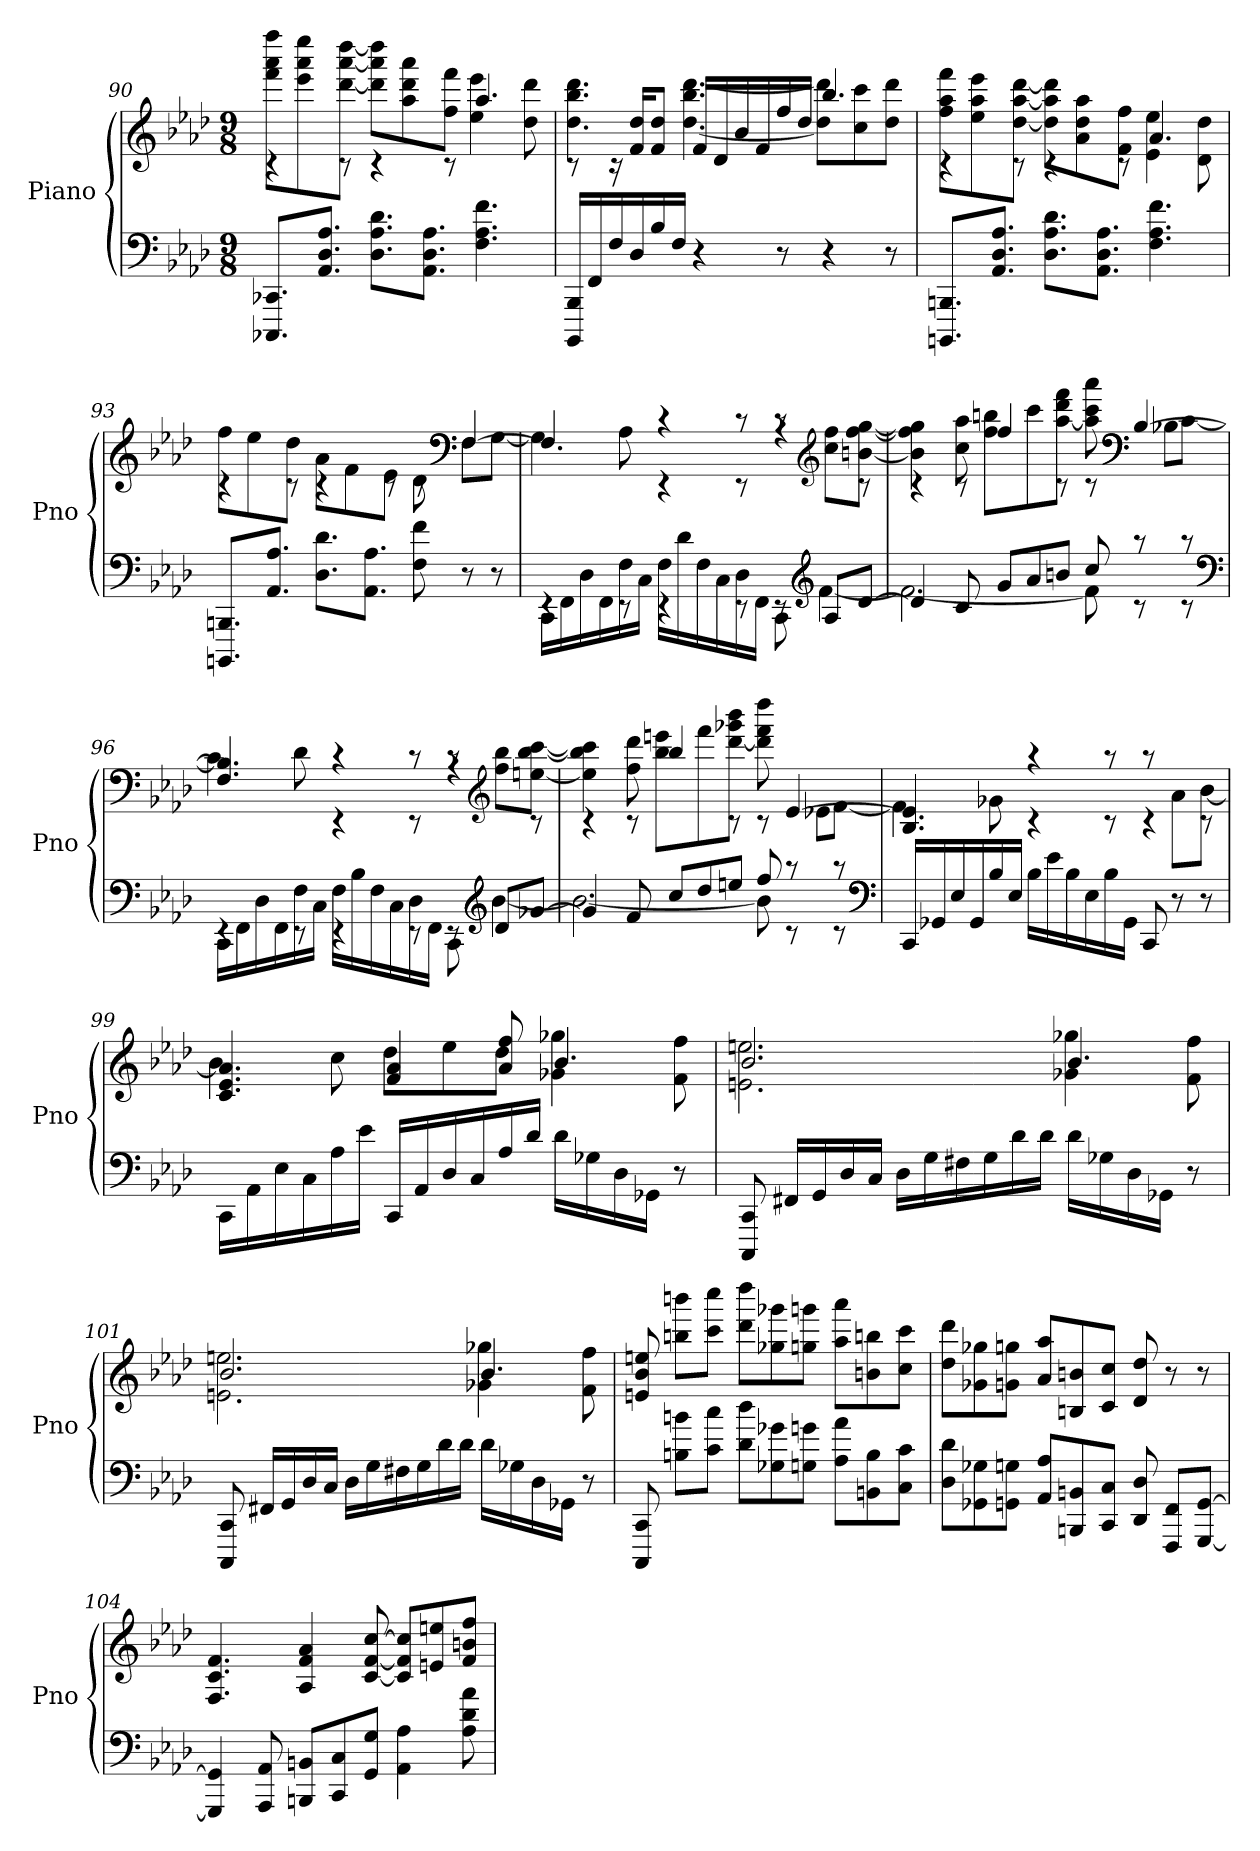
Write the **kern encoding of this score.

**kern	**kern
*part1	*part1
*staff2	*staff1
*I"Piano	*
*I'Pno	*
*clefF4	*clefG2
*k[b-e-a-d-]	*k[b-e-a-d-]
*M9/8	*M9/8
=90	=90
*	*^
8.CCC-X 8.CC-XL	4rc	8fff 8aaa- 8ffffL
.	.	8eee- 8aaa- 8eeee-
8.AA- 8.D- 8.A-J	.	.
.	8rc	[8ddd- [8aaa- [8dddd-J
8.D- 8.A- 8.d-L	4rc	8ddd-] 8aaa-] 8dddd-]L
.	.	8aa- 8ddd- 8aaa-
8.AA- 8.D- 8.A-J	.	.
.	8rc	8ff 8fffJ
4.F 4.A- 4.f	4.aa-	4ee- 4eee-
.	.	8dd- 8ddd-
=91	=91	=91
16BBBB- 16BBB-LL	8rc	4.dd- 4.bb- 4.ddd-
16FF	.	.
16F	16rc	.
16D-	16f 16dd-KL	.
16B-	8f 8dd-J	.
16FJJ	.	.
4r	16fLL	[4.dd- 4.bb- [4.ddd-
.	16d-	.
.	16b-	.
.	16f	.
8r	16ff	.
.	16dd-JJ	.
4r	4.bb-	8dd-] 8ddd-]L
.	.	8cc 8ccc
8r	.	8dd- 8ddd-J
=92	=92	=92
8.BBBBn 8.BBBnL	4rc	8ff 8aa- 8fffL
.	.	8ee- 8aa- 8eee-
8.AA- 8.D- 8.A-J	.	.
.	8rc	[8dd- [8aa- [8ddd-J
8.D- 8.A- 8.d-L	4rc	8dd-] 8aa-] 8ddd-]L
.	.	8a- 8dd- 8aa-
8.AA- 8.D- 8.A-J	.	.
.	8rc	8f 8ffJ
4.F 4.A- 4.f	4.a-	4e- 4ee-
.	.	8d- 8dd-
=93	=93	=93
8.BBBBn 8.BBBnL	4rc	8ffL
.	.	8ee-
8.AA- 8.A-J	.	.
.	8rc	8dd-J
8.D- 8.d-L	4rc	8a-L
.	.	8f
8.AA- 8.A-J	.	.
.	8rc	8e-J
8F 8f	8rc	8d-
*	*clefF4	*
8r	[4F	8FL
8r	.	[8GJ
=94	=94	=94
*^	*	*
4rEE	16CCLL	4.F]	4G]
.	16FF	.	.
.	16D-	.	.
.	16FF	.	.
8rEE	16F	.	8A-
.	16CJJ	.	.
4rEE	16FLL	4rEE	4rc
.	16d-	.	.
.	16F	.	.
.	16C	.	.
8rEE	16D-	8rEE	8rc
.	16FFJJ	.	.
8rEE	8CC	4rEE	8rc
*clefG2	*	*clefG2	*
8A-L	[4f	.	8cc 8ffL
[8d-J	.	8rc	[8bn [8ff [8ggJ
=95	=95	=95	=95
4d-]	2.f_	4rc	4b] 4ff] 4gg]
8c	.	8rc	8cc 8aa-
8gL	.	4ff	8ff 8bbnL
8a-	.	.	8ccc
8bnJ	.	8rc	[8aa- 8ddd- 8fffJ
8cc	8f]	8rc	8aa-] 8ccc 8aaa-
*	*	*clefF4	*
8rc	8raa	[4B-	8B-XL
8rc	8raa	.	[8cJ
*clefF4	*	*	*
=96	=96	=96	=96
4rEE	16CCLL	4.F 4.B-]	4c]
.	16FF	.	.
.	16D-	.	.
.	16FF	.	.
8rEE	16F	.	8d-
.	16CJJ	.	.
4rEE	16FLL	4rEE	4rc
.	16B-	.	.
.	16F	.	.
.	16C	.	.
8rEE	16D-	8rEE	8rc
.	16FFJJ	.	.
8rEE	8CC	4rEE	8rc
*clefG2	*	*clefG2	*
8d-L	[4b-	.	8ff 8bb-L
[8g-XJ	.	8rc	[8een [8bb- [8cccJ
=97	=97	=97	=97
4g-]	2.b-_	4rc	4ee] 4bb-] 4ccc]
8f	.	8rc	8ff 8ddd-
8ccL	.	4bb-	8bb- 8eeenL
8dd-	.	.	8fff
8eenJ	.	8rc	[8ddd- 8ggg-X 8bbb-J
8ff	8b-]	8rc	8ddd-] 8fff 8dddd-
8rc	8raa	[4e-	8e-XL
8rc	8raa	.	[8fJ
*v	*v	*	*
*clefF4	*	*
=98	=98	=98
16CCLL	4.B- 4.e-]	4f]
16GG-X	.	.
16E-	.	.
16GG-	.	.
16B-	.	8g-X
16E-JJ	.	.
16B-LL	4rc	4raa
16e-	.	.
16B-	.	.
16E-	.	.
16B-	8rc	8raa
16GG-JJ	.	.
8CC	4rc	8raa
8r	.	8a-L
8r	8rc	[8b-J
=99	=99	=99
16CCLL	4.c 4.e- 4.a-	4b-]
16AA-	.	.
16E-	.	.
16C	.	.
16A-	.	8cc
16e-JJ	.	.
16CCLL	4f 4a-	8dd-L
16AA-	.	.
16D-	.	8ee-
16C	.	.
16A-	8a- 8ff	8dd-J
16d-JJ	.	.
16d-LL	4.b-	4g-X 4gg-X
16G-X	.	.
16D-	.	.
16GG-XJJ	.	.
8r	.	8f 8ff
=100	=100	=100
8CCC 8CC	2.b-	2.en 2.een
16FF#XLL	.	.
16GG	.	.
16D-	.	.
16CJJ	.	.
16D-LL	.	.
16G	.	.
16F#X	.	.
16G	.	.
16d-	.	.
16d-JJ	.	.
16d-LL	4.b-	4g-X 4gg-X
16G-X	.	.
16D-	.	.
16GG-XJJ	.	.
8r	.	8f 8ff
=101	=101	=101
8CCC 8CC	2.b-	2.en 2.een
16FF#XLL	.	.
16GG	.	.
16D-	.	.
16CJJ	.	.
16D-LL	.	.
16G	.	.
16F#X	.	.
16G	.	.
16d-	.	.
16d-JJ	.	.
16d-LL	4.b-	4g-X 4gg-X
16G-X	.	.
16D-	.	.
16GG-XJJ	.	.
8r	.	8f 8ff
*	*v	*v
=102	=102
8CCC 8CC	8en 8b- 8een
8Bn 8bnL	8bbn 8bbbnL
8c 8ccJ	8ccc 8ccccJ
8d- 8dd-L	8ddd- 8dddd-L
8G-X 8g-X	8gg-X 8ggg-X
8Gn 8gnJ	8ggn 8gggnJ
8A- 8a-L	8aa- 8aaa-L
8BBn 8B	8bn 8bbn
8C 8cJ	8cc 8cccJ
=103	=103
8D- 8d-L	8dd- 8ddd-L
8GG-X 8G-X	8g-X 8gg-X
8GGn 8GnJ	8gn 8ggnJ
8AA- 8A-L	8a- 8aa-L
8BBBn 8BBn	8Bn 8bn
8CC 8CJ	8c 8ccJ
8DD- 8D-	8d- 8dd-
8FFF 8FFL	8r
[8GGG [8GGJ	8r
=104	=104
4GGG] 4GG]	4.F 4.c 4.f
8AAA- 8AA-	.
8BBBn 8BBnL	4A- 4f 4a-
8CC 8C	.
8GG 8GJ	[8c [8f [8cc
4AA- 4A-	8c] 8f] 8cc]L
.	8en 8een
8A- 8d- 8a-	8f 8bn 8ffJ
=	=
*-	*-
